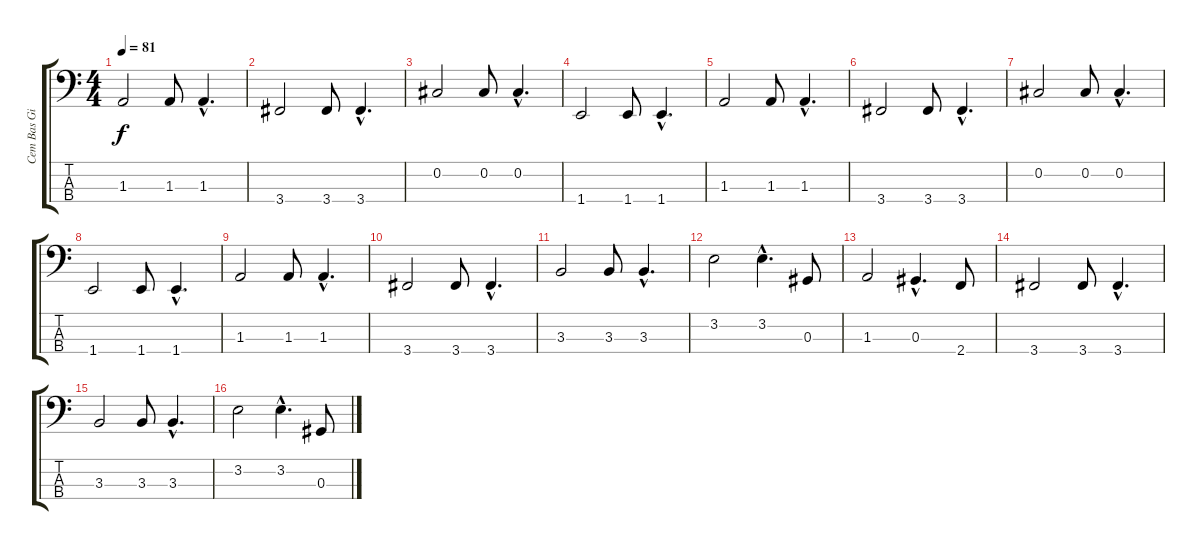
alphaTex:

\track ("Cem Bas Gitar" "Cem Bas Gi") {instrument fretlessbass}
\staff {score tabs}
\tuning (Gb2 Db2 Ab1 Eb1) {hide}
\ts (4 4)
\tempo 81
\clef f4
\ks c
1.3.2{dy f} 1.3.8 1.3{hac}.4{d} |
3.4.2 3.4.8 3.4{hac}.4{d} |
0.2.2 0.2.8 0.2{hac}.4{d} |
1.4.2 1.4.8 1.4{hac}.4{d} |
1.3.2 1.3.8 1.3{hac}.4{d} |
3.4.2 3.4.8 3.4{hac}.4{d} |
0.2.2 0.2.8 0.2{hac}.4{d} |
1.4.2 1.4.8 1.4{hac}.4{d} |
1.3.2 1.3.8 1.3{hac}.4{d} |
3.4.2 3.4.8 3.4{hac}.4{d} |
3.3.2 3.3.8 3.3{hac}.4{d} |
3.2.2 3.2{hac}.4{d} 0.3.8 |
1.3.2 0.3{hac}.4{d} 2.4.8 |
3.4.2 3.4.8 3.4{hac}.4{d} |
3.3.2 3.3.8 3.3{hac}.4{d} |
3.2.2 3.2{hac}.4{d} 0.3.8
